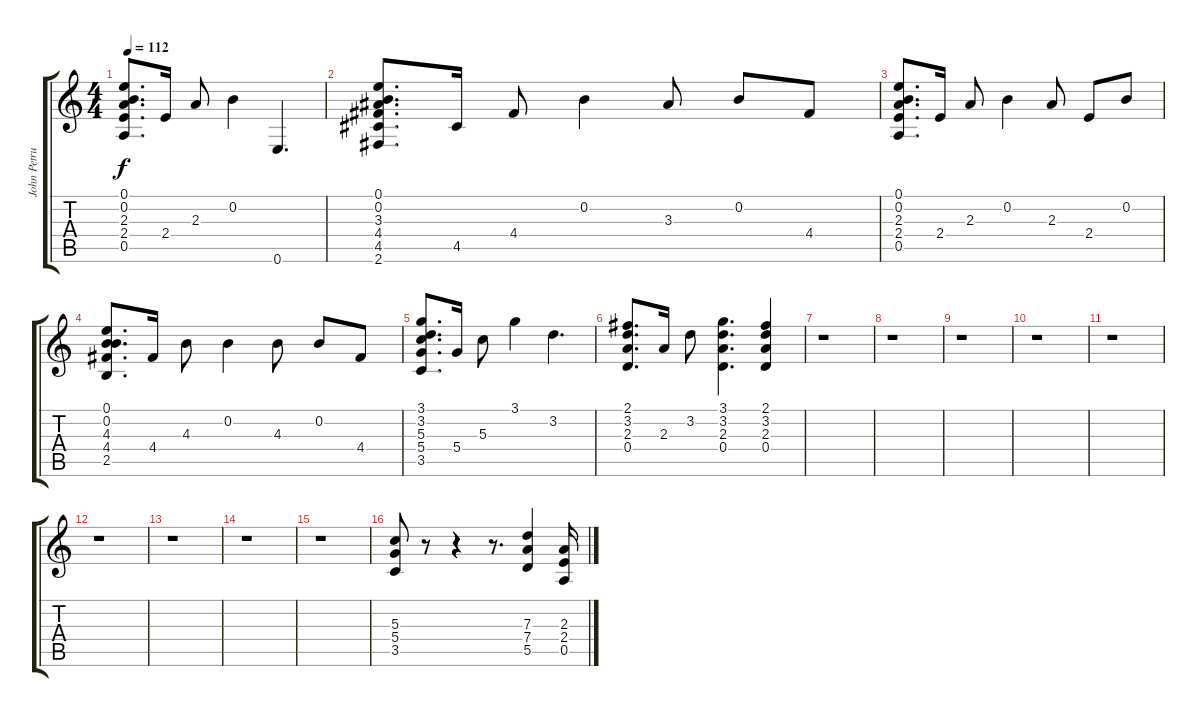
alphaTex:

\track ("John Petrucci" "John Petru") {instrument distortionguitar}
\staff {score tabs}
\tuning (E4 B3 G3 D3 A2 E2) {hide}
\ts (4 4)
\tempo 112
\clef g2
\ks c
(0.1 0.2 2.3 2.4 0.5).8{d dy f} 2.4.16 2.3.8 0.2.4 0.6.4{d} |
(0.1 0.2 3.3 4.4 4.5 2.6).8{d} 4.5.16 4.4.8 0.2.4 3.3.8 0.2.8 4.4.8 |
(0.1 0.2 2.3 2.4 0.5).8{d} 2.4.16 2.3.8 0.2.4 2.3.8 2.4.8 0.2.8 |
(0.1 0.2 4.3 4.4 2.5).8{d} 4.4.16 4.3.8 0.2.4 4.3.8 0.2.8 4.4.8 |
(3.1 3.2 5.3 5.4 3.5).8{d} 5.4.16 5.3.8 3.1.4 3.2.4{d} |
(2.1 3.2 2.3 0.4).8{d} 2.3.16 3.2.8 (3.1 3.2 2.3 0.4).4{d} (2.1 3.2 2.3 0.4).4 |
r.1 |
r.1 |
r.1 |
r.1 |
r.1 |
r.1 |
r.1 |
r.1 |
r.1 |
(5.3 5.4 3.5).8 r.8 r.4 r.8{d} (7.3 7.4 5.5).4 (2.3 2.4 0.5).16
